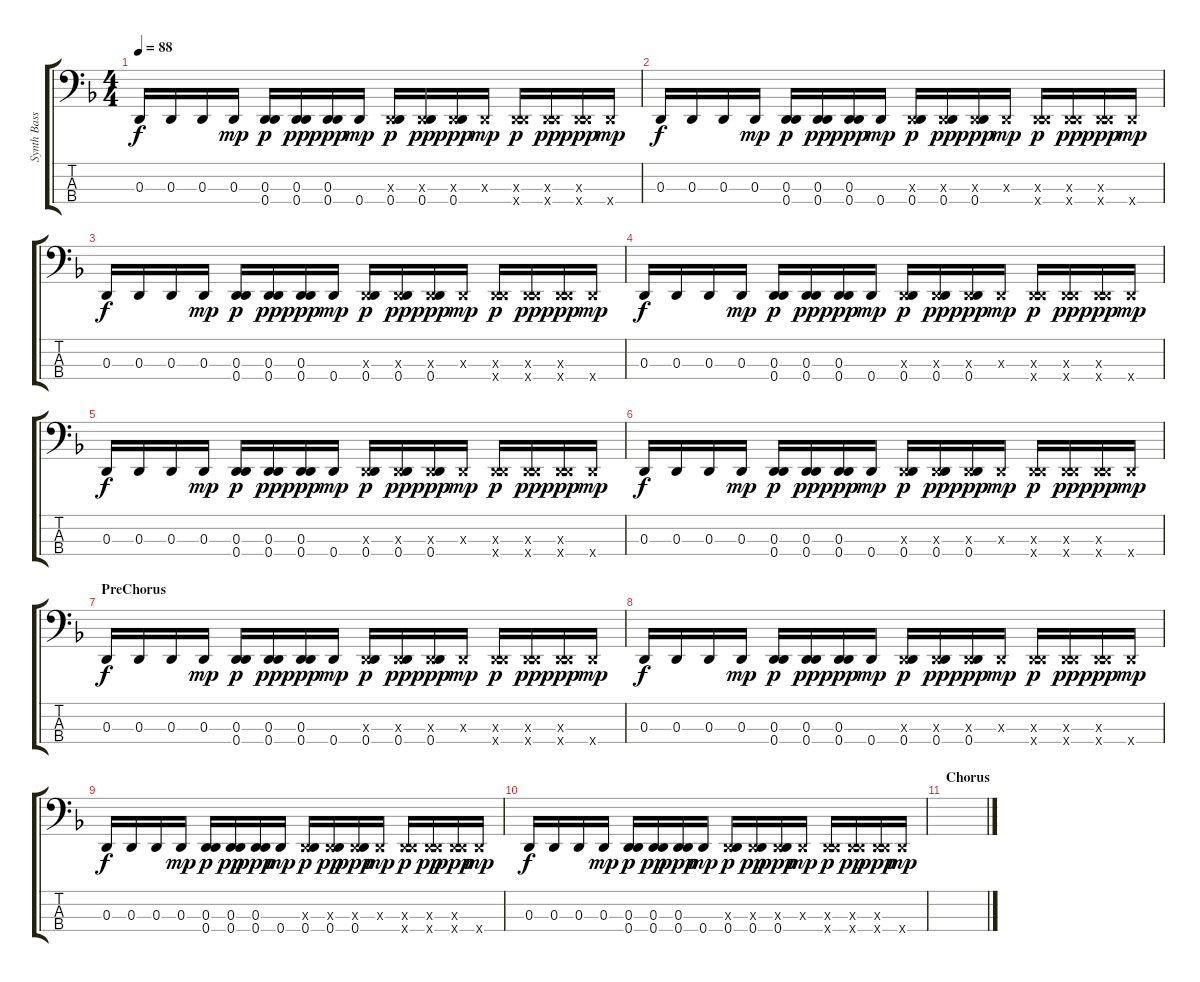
\track ("Synth Bass" "Synth Bass") {instrument synthbass2}
\staff {score tabs}
\tuning (G2 D2 D1 D1) {hide}
\ts (4 4)
\tempo 88
\clef f4
\ks f
0.3.16{dy f} 0.3.16 0.3.16 0.3.16{dy mp} (0.3 0.4).16{dy p} (0.3 0.4).16{dy pp} (0.3 0.4).16{dy ppp} 0.4.16{dy mp} (0.3{x} 0.4).16{dy p} (0.3{x} 0.4).16{dy pp} (0.3{x} 0.4).16{dy ppp} 0.3{x}.16{dy mp} (0.3{x} 0.4{x}).16{dy p} (0.3{x} 0.4{x}).16{dy pp} (0.3{x} 0.4{x}).16{dy ppp} 0.4{x}.16{dy mp} |
0.3.16{dy f} 0.3.16 0.3.16 0.3.16{dy mp} (0.3 0.4).16{dy p} (0.3 0.4).16{dy pp} (0.3 0.4).16{dy ppp} 0.4.16{dy mp} (0.3{x} 0.4).16{dy p} (0.3{x} 0.4).16{dy pp} (0.3{x} 0.4).16{dy ppp} 0.3{x}.16{dy mp} (0.3{x} 0.4{x}).16{dy p} (0.3{x} 0.4{x}).16{dy pp} (0.3{x} 0.4{x}).16{dy ppp} 0.4{x}.16{dy mp} |
0.3.16{dy f} 0.3.16 0.3.16 0.3.16{dy mp} (0.3 0.4).16{dy p} (0.3 0.4).16{dy pp} (0.3 0.4).16{dy ppp} 0.4.16{dy mp} (0.3{x} 0.4).16{dy p} (0.3{x} 0.4).16{dy pp} (0.3{x} 0.4).16{dy ppp} 0.3{x}.16{dy mp} (0.3{x} 0.4{x}).16{dy p} (0.3{x} 0.4{x}).16{dy pp} (0.3{x} 0.4{x}).16{dy ppp} 0.4{x}.16{dy mp} |
0.3.16{dy f} 0.3.16 0.3.16 0.3.16{dy mp} (0.3 0.4).16{dy p} (0.3 0.4).16{dy pp} (0.3 0.4).16{dy ppp} 0.4.16{dy mp} (0.3{x} 0.4).16{dy p} (0.3{x} 0.4).16{dy pp} (0.3{x} 0.4).16{dy ppp} 0.3{x}.16{dy mp} (0.3{x} 0.4{x}).16{dy p} (0.3{x} 0.4{x}).16{dy pp} (0.3{x} 0.4{x}).16{dy ppp} 0.4{x}.16{dy mp} |
0.3.16{dy f} 0.3.16 0.3.16 0.3.16{dy mp} (0.3 0.4).16{dy p} (0.3 0.4).16{dy pp} (0.3 0.4).16{dy ppp} 0.4.16{dy mp} (0.3{x} 0.4).16{dy p} (0.3{x} 0.4).16{dy pp} (0.3{x} 0.4).16{dy ppp} 0.3{x}.16{dy mp} (0.3{x} 0.4{x}).16{dy p} (0.3{x} 0.4{x}).16{dy pp} (0.3{x} 0.4{x}).16{dy ppp} 0.4{x}.16{dy mp} |
0.3.16{dy f} 0.3.16 0.3.16 0.3.16{dy mp} (0.3 0.4).16{dy p} (0.3 0.4).16{dy pp} (0.3 0.4).16{dy ppp} 0.4.16{dy mp} (0.3{x} 0.4).16{dy p} (0.3{x} 0.4).16{dy pp} (0.3{x} 0.4).16{dy ppp} 0.3{x}.16{dy mp} (0.3{x} 0.4{x}).16{dy p} (0.3{x} 0.4{x}).16{dy pp} (0.3{x} 0.4{x}).16{dy ppp} 0.4{x}.16{dy mp} |
\section ("" "PreChorus")
0.3.16{dy f} 0.3.16 0.3.16 0.3.16{dy mp} (0.3 0.4).16{dy p} (0.3 0.4).16{dy pp} (0.3 0.4).16{dy ppp} 0.4.16{dy mp} (0.3{x} 0.4).16{dy p} (0.3{x} 0.4).16{dy pp} (0.3{x} 0.4).16{dy ppp} 0.3{x}.16{dy mp} (0.3{x} 0.4{x}).16{dy p} (0.3{x} 0.4{x}).16{dy pp} (0.3{x} 0.4{x}).16{dy ppp} 0.4{x}.16{dy mp} |
0.3.16{dy f} 0.3.16 0.3.16 0.3.16{dy mp} (0.3 0.4).16{dy p} (0.3 0.4).16{dy pp} (0.3 0.4).16{dy ppp} 0.4.16{dy mp} (0.3{x} 0.4).16{dy p} (0.3{x} 0.4).16{dy pp} (0.3{x} 0.4).16{dy ppp} 0.3{x}.16{dy mp} (0.3{x} 0.4{x}).16{dy p} (0.3{x} 0.4{x}).16{dy pp} (0.3{x} 0.4{x}).16{dy ppp} 0.4{x}.16{dy mp} |
0.3.16{dy f} 0.3.16 0.3.16 0.3.16{dy mp} (0.3 0.4).16{dy p} (0.3 0.4).16{dy pp} (0.3 0.4).16{dy ppp} 0.4.16{dy mp} (0.3{x} 0.4).16{dy p} (0.3{x} 0.4).16{dy pp} (0.3{x} 0.4).16{dy ppp} 0.3{x}.16{dy mp} (0.3{x} 0.4{x}).16{dy p} (0.3{x} 0.4{x}).16{dy pp} (0.3{x} 0.4{x}).16{dy ppp} 0.4{x}.16{dy mp} |
0.3.16{dy f} 0.3.16 0.3.16 0.3.16{dy mp} (0.3 0.4).16{dy p} (0.3 0.4).16{dy pp} (0.3 0.4).16{dy ppp} 0.4.16{dy mp} (0.3{x} 0.4).16{dy p} (0.3{x} 0.4).16{dy pp} (0.3{x} 0.4).16{dy ppp} 0.3{x}.16{dy mp} (0.3{x} 0.4{x}).16{dy p} (0.3{x} 0.4{x}).16{dy pp} (0.3{x} 0.4{x}).16{dy ppp} 0.4{x}.16{dy mp} |
\section ("" "Chorus")
